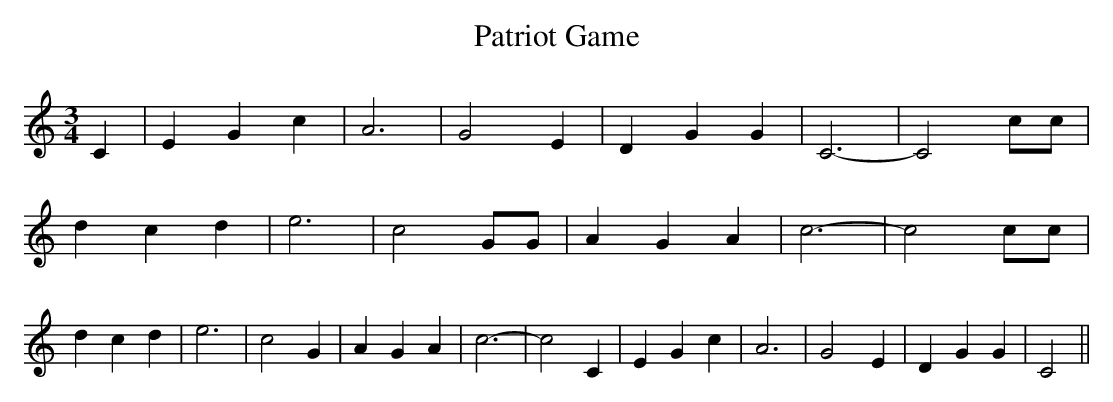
X:1
T:Patriot Game
M:3/4
L:1/4
K:C
 C| E G c| A3| G2 E| D G G| C3-| C2 c/2c/2| d c d| e3| c2 G/2G/2| A G A|\
 c3-| c2 c/2c/2| d c d| e3| c2 G| A G A| c3-| c2 C| E G c| A3| G2 E|\
 D G G| C2||
